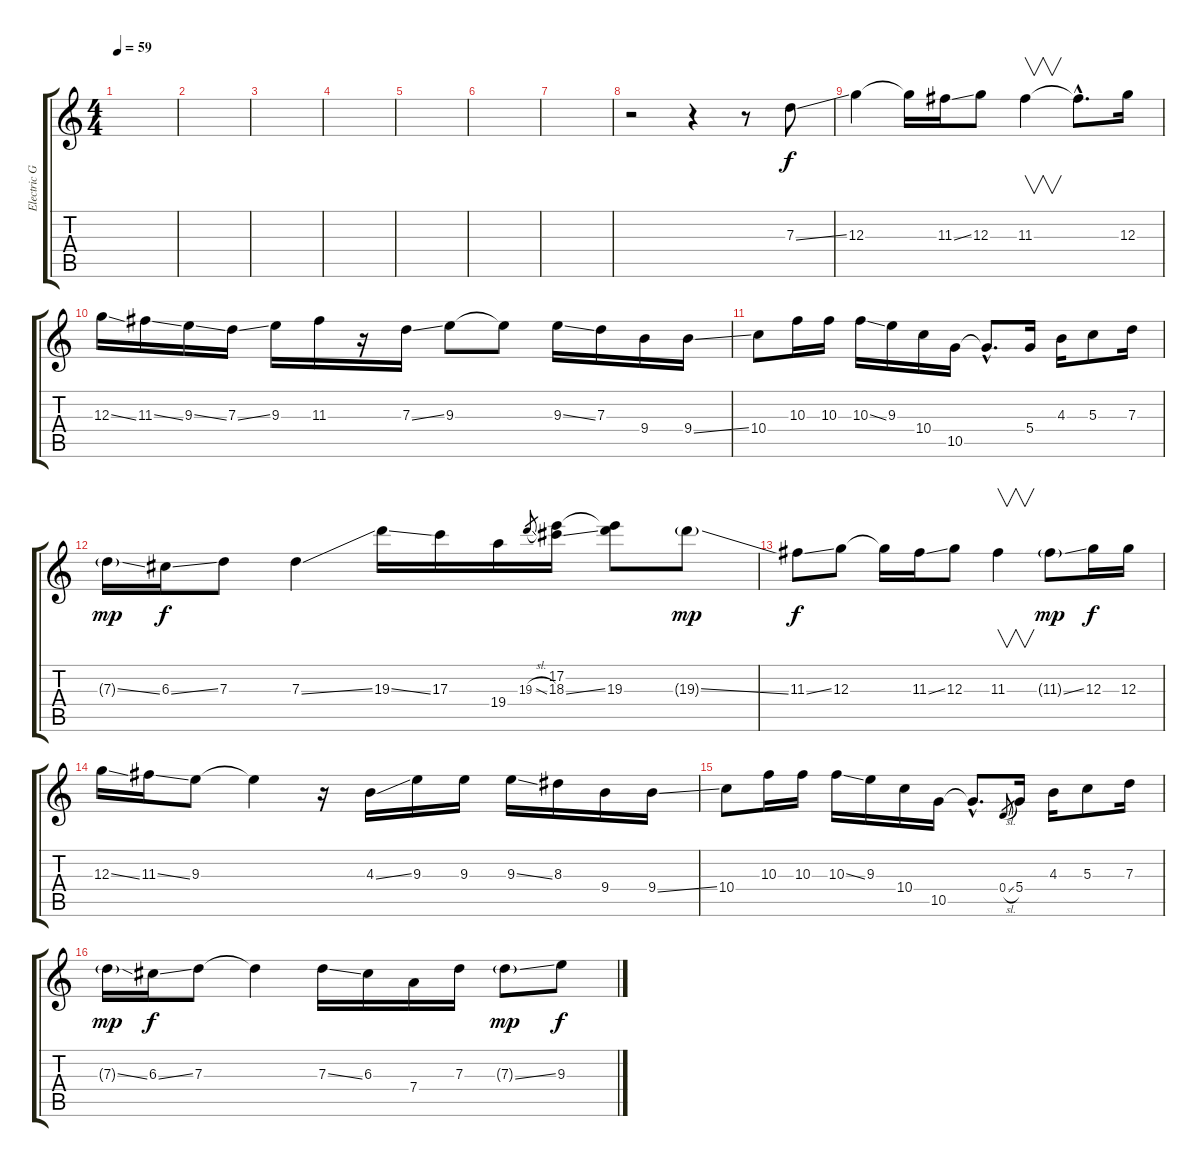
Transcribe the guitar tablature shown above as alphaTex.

\track ("Electric Guitar 3" "Electric G") {instrument electricguitarclean}
\staff {score tabs}
\tuning (E4 B3 G3 D3 A2 E2) {hide}
\ts (4 4)
\tempo 59
\clef g2
\ks c
|
|
|
|
|
|
|
r.2 r.4 r.8 7.3{ss}.8 |
12.3.4 12.3{t}.16 11.3{ss}.16 12.3.8 11.3.4{v} 11.3{hac t}.8{d} 12.3.16 |
12.3{ss}.16 11.3{ss}.16 9.3{ss}.16 7.3{ss}.16 9.3.16 11.3.16 r.16 7.3{ss}.16 9.3.8 9.3{t}.8 9.3{ss}.16 7.3.16 9.4.16 9.4{ss}.16 |
10.4.8 10.3.16 10.3.16 10.3{ss}.16 9.3.16 10.4.16 10.5.16 10.5{hac t}.8{d} 5.4.16 4.3.16 5.3.8 7.3.16 |
7.3{ss g}.16{dy mp} 6.3{ss}.16{dy f} 7.3.8 7.3{ss}.4 19.3{ss}.16 17.3.16 19.4.16 19.3{sl}.8{gr} (17.2 18.3{ss}).16 (17.2{t} 19.3).8 19.3{ss g}.8{dy mp} |
11.3{ss}.8{dy f} 12.3.8 12.3{t}.16 11.3{ss}.16 12.3.8 11.3.4{v} 11.3{ss g}.8{dy mp} 12.3.16{dy f} 12.3.16 |
12.3{ss}.16 11.3{ss}.16 9.3.8 9.3{t}.4 r.16 4.3{ss}.16 9.3.16 9.3.16 9.3{ss}.16 8.3.16 9.4.16 9.4{ss}.16 |
10.4.8 10.3.16 10.3.16 10.3{ss}.16 9.3.16 10.4.16 10.5.16 10.5{hac t}.8{d} 0.4{sl}.8{gr} 5.4.16 4.3.16 5.3.8 7.3.16 |
7.3{ss g}.16{dy mp} 6.3{ss}.16{dy f} 7.3.8 7.3{t}.4 7.3{ss}.16 6.3.16 7.4.16 7.3.16 7.3{ss g}.8{dy mp} 9.3{ss}.8{dy f}
